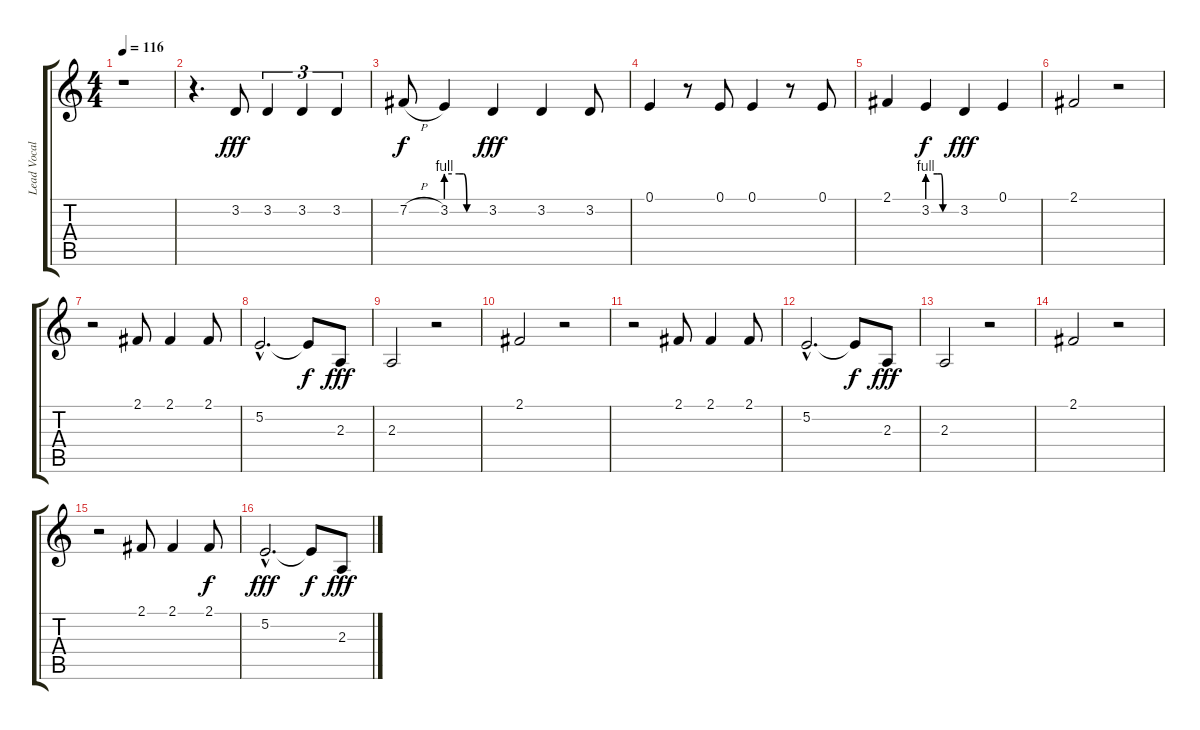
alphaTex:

\track ("Lead Vocals" "Lead Vocal") {instrument clarinet}
\staff {score tabs}
\tuning (E4 B3 G3 D3 A2 E2) {hide}
\ts (4 4)
\tempo 116
\clef g2
\ks c
r.1{dy fff} |
r.4{d} 3.2.8 3.2.4{tu (3 2)} 3.2.4{tu (3 2)} 3.2.4{tu (3 2)} |
7.2{h}.8{dy f} 3.2{be (custom 0 4 20 4 27 4 32 0 40 0 60 0)}.4 3.2.4{dy fff} 3.2.4 3.2.8 |
0.1.4 r.8 0.1.8 0.1.4 r.8 0.1.8 |
2.1.4 3.2{be (custom 0 4 20 4 28 4 32 0 40 0 60 0)}.4{dy f} 3.2.4{dy fff} 0.1.4 |
2.1.2 r.2 |
r.2 2.1.8 2.1.4 2.1.8 |
5.2{hac}.2{d} 5.2{t}.8{dy f} 2.3.8{dy fff} |
2.3.2 r.2 |
2.1.2 r.2 |
r.2 2.1.8 2.1.4 2.1.8 |
5.2{hac}.2{d} 5.2{t}.8{dy f} 2.3.8{dy fff} |
2.3.2 r.2 |
2.1.2 r.2 |
r.2 2.1.8 2.1.4 2.1.8{dy f} |
5.2{hac}.2{d dy fff} 5.2{t}.8{dy f} 2.3.8{dy fff}
